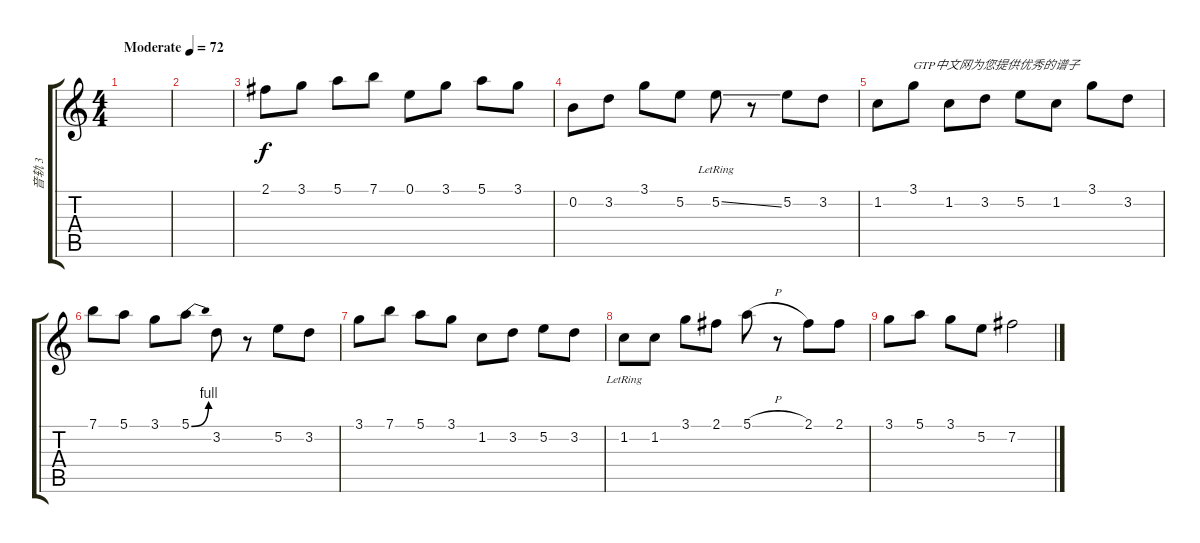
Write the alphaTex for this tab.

\track ("音轨 3" "音轨 3") {instrument electricguitarjazz}
\staff {score tabs}
\tuning (E4 B3 G3 D3 A2 E2) {hide}
\ts (4 4)
\tempo (72 "Moderate")
\clef g2
\ks c
|
|
2.1.8 3.1.8 5.1.8 7.1.8 0.1.8 3.1.8 5.1.8 3.1.8 |
0.2.8 3.2.8 3.1.8 5.2.8 5.2{ss lr}.8 r.8 5.2.8 3.2.8 |
1.2.8 3.1.8{txt "GTP中文网为您提供优秀的谱子"} 1.2.8 3.2.8 5.2.8 1.2.8 3.1.8 3.2.8 |
7.1.8 5.1.8 3.1.8 5.1{be (bend 0 0 60 4)}.8 3.2.8 r.8 5.2.8 3.2.8 |
3.1.8 7.1.8 5.1.8 3.1.8 1.2.8 3.2.8 5.2.8 3.2.8 |
1.2{lr}.8 1.2.8 3.1.8 2.1.8 5.1{h}.8 r.8 2.1.8 2.1.8 |
3.1.8 5.1.8 3.1.8 5.2.8 7.2.2
